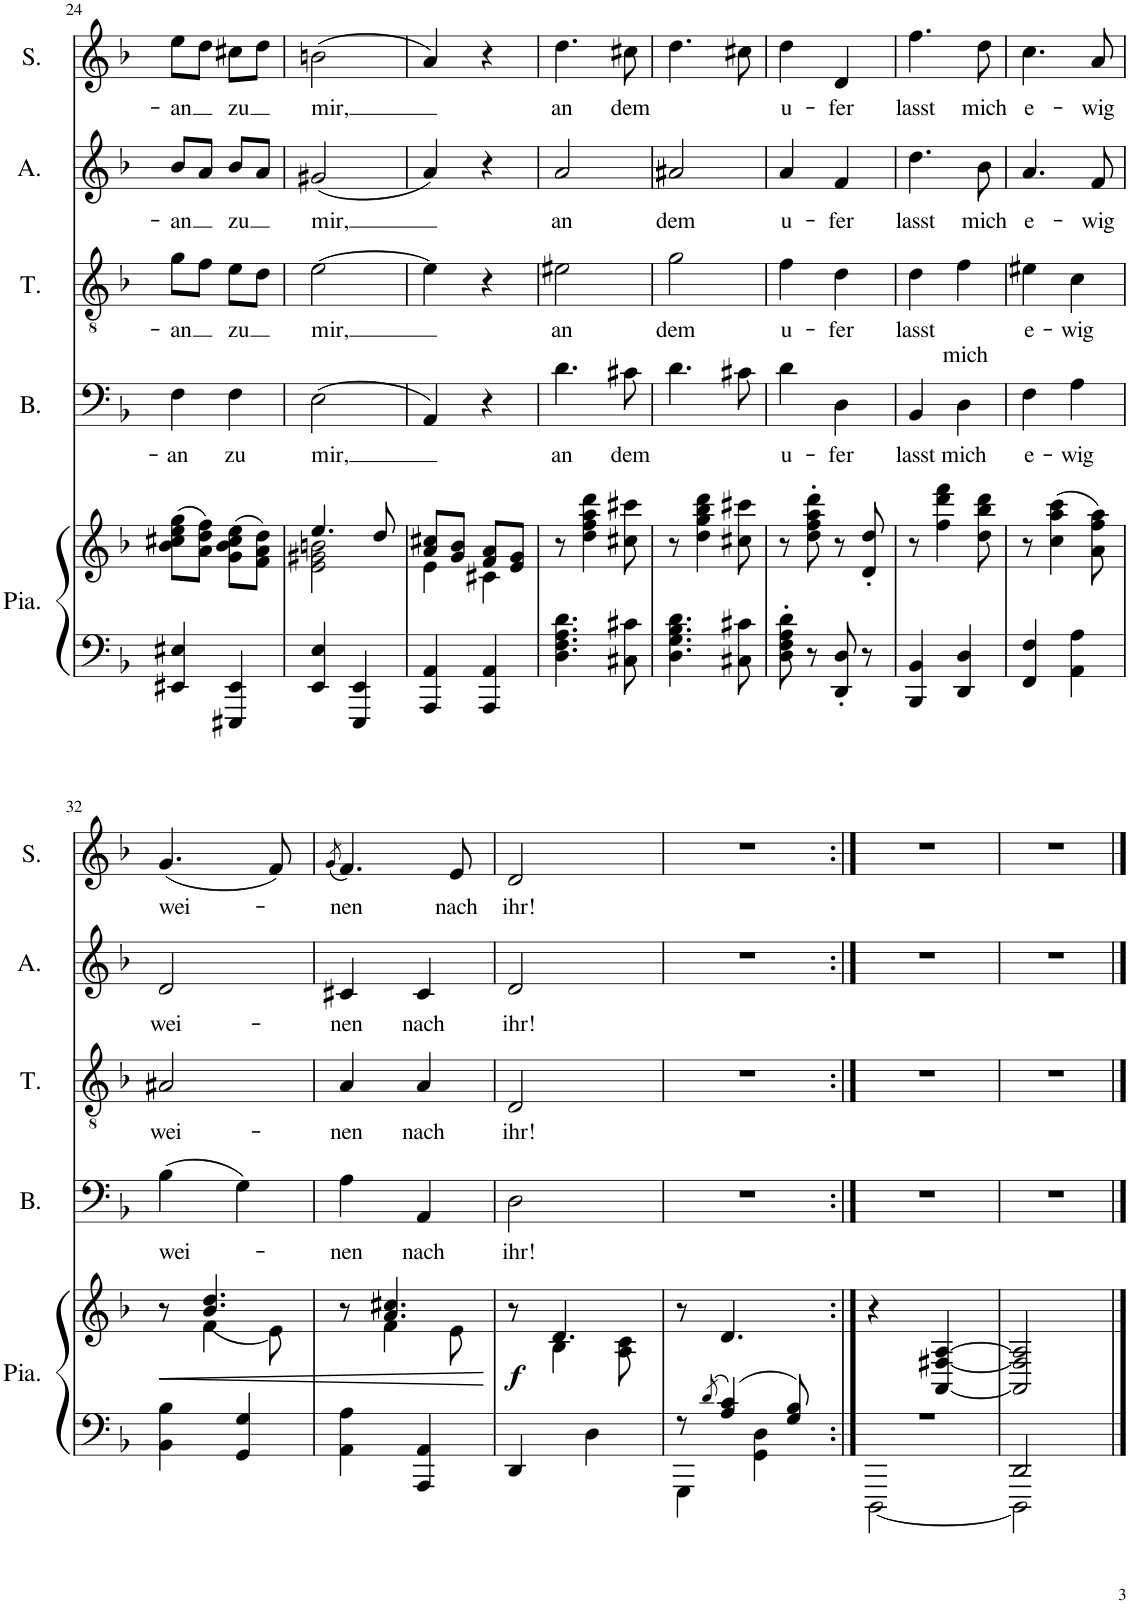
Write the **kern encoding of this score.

**kern	**kern	**dynam	**kern	**text	**kern	**text	**kern	**text	**kern	**text
*part5	*part5	*part5	*part4	*part4	*part3	*part3	*part2	*part2	*part1	*part1
*staff6	*staff5	*staff5/6	*staff4	*staff4	*staff3	*staff3	*staff2	*staff2	*staff1	*staff1
*I"Piano	*	*	*I"Basse	*	*I"Ténor	*	*I"Alto	*	*I"Soprano	*
*I'Pia.	*	*	*I'B.	*	*I'T.	*	*I'A.	*	*I'S.	*
!!LO:PB:g=z
*clefF4	*clefG2	*	*clefF4	*	*clefGv2	*	*clefG2	*	*clefG2	*
*k[b-]	*k[b-]	*	*k[b-]	*	*k[b-]	*	*k[b-]	*	*k[b-]	*
*M2/4	*M2/4	*	*M2/4	*	*M2/4	*	*M2/4	*	*M2/4	*
=24	=24	=24	=24	=24	=24	=24	=24	=24	=24	=24
!	!	!	!	!LO:LY:b	!	!LO:LY:b	!	!LO:LY:b	!	!LO:LY:b
4EE#X/ 4E#X/	(8b-\ 8cc#X\ 8ee\ 8gg\L	.	4F\	an	8g\L	-an	8b-/L	-an	8ee\L	-an
.	8a\ 8dd\ 8ff\J)	.	.	.	8f\J	.	8a/J	.	8dd\J	.
!	!	!	!	!LO:LY:b	!	!LO:LY:b	!	!LO:LY:b	!	!LO:LY:b
4EEE#X/ 4EE#/	(8g\ 8b-\ 8cc#\ 8ee\L	.	4F\	zu	8e\L	zu	8b-/L	zu	8cc#X\L	zu
.	8f\ 8a\ 8dd\J)	.	.	.	8d\J	.	8a/J	.	8dd\J	.
=25	=25	=25	=25	=25	=25	=25	=25	=25	=25	=25
*	*^	*	*	*	*	*	*	*	*	*
!	!	!	!	!	!LO:LY:b	!	!LO:LY:b	!	!LO:LY:b	!	!LO:LY:b
4EE/ 4E/	4.ee/	2e\ 2g#X\ 2bn\	.	(2E\	mir,	[2e\	mir,	(2g#X/	mir,	(2bn\	mir,
4EEE/ 4EE/	.	.	.	.	.	.	.	.	.	.	.
.	8dd/	.	.	.	.	.	.	.	.	.	.
=26	=26	=26	=26	=26	=26	=26	=26	=26	=26	=26	=26
4AAA/ 4AA/	8a/ 8cc#X/L	4e\	.	4AA/)	.	4e\]	.	4a/)	.	4a/)	.
.	8g/ 8b-/J	.	.	.	.	.	.	.	.	.	.
4AAA/ 4AA/	8f/ 8a/L	4c#X\	.	4r	.	4r	.	4r	.	4r	.
.	8e/ 8g/J	.	.	.	.	.	.	.	.	.	.
*	*v	*v	*	*	*	*	*	*	*	*	*
=27	=27	=27	=27	=27	=27	=27	=27	=27	=27	=27
!	!	!	!	!LO:LY:b	!	!LO:LY:b	!	!LO:LY:b	!	!LO:LY:b
4.D\ 4.F\ 4.A\ 4.d\	8r	.	4.d\	an	2e#X\	an	2a/	an	4.dd\	an
.	4dd\ 4ff\ 4aa\ 4ddd\	.	.	.	.	.	.	.	.	.
!	!	!	!	!LO:LY:b	!	!	!	!	!	!LO:LY:b
8C#X\ 8c#X\	8cc#X\ 8ccc#X\	.	8c#X\	dem	.	.	.	.	8cc#X\	dem
=28	=28	=28	=28	=28	=28	=28	=28	=28	=28	=28
!	!	!	!	!	!	!LO:LY:b	!	!LO:LY:b	!	!
4.D\ 4.G\ 4.B-\ 4.d\	8r	.	4.d\	.	2g\	dem	2a#X/	dem	4.dd\	.
.	4dd\ 4gg\ 4bb-\ 4ddd\	.	.	.	.	.	.	.	.	.
8C#X\ 8c#X\	8cc#X\ 8ccc#X\	.	8c#X\	.	.	.	.	.	8cc#X\	.
=29	=29	=29	=29	=29	=29	=29	=29	=29	=29	=29
!	!	!	!	!LO:LY:b	!	!LO:LY:b	!	!LO:LY:b	!	!LO:LY:b
8D\' 8F\' 8A\' 8d\'	8r	.	4d\	u-	4f\	u-	4a/	u-	4dd\	u-
8r	8dd\' 8ff\' 8aa\' 8ddd\'	.	.	.	.	.	.	.	.	.
!	!	!	!	!LO:LY:b	!	!LO:LY:b	!	!LO:LY:b	!	!LO:LY:b
8DD/' 8D/'	8r	.	4D\	-fer	4d\	-fer	4f/	-fer	4d/	-fer
8r	8d/' 8dd/'	.	.	.	.	.	.	.	.	.
=30	=30	=30	=30	=30	=30	=30	=30	=30	=30	=30
!	!	!	!	!LO:LY:b	!	!LO:LY:b	!	!LO:LY:b	!	!LO:LY:b
4BBB-/ 4BB-/	8r	.	4BB-/	lasst	4d\	lasst	4.dd\	lasst	4.ff\	lasst
.	4ff\ 4ddd\ 4fff\	.	.	.	.	.	.	.	.	.
!	!	!	!	!LO:LY:b	!	!LO:LY:b	!	!	!	!
4DD/ 4D/	.	.	4D\	mich	4e\	mich	.	.	.	.
!	!	!	!	!	!	!	!	!LO:LY:b	!	!LO:LY:b
.	8dd\ 8bb-\ 8ddd\	.	.	.	.	.	8b-\	mich	8dd\	mich
=31	=31	=31	=31	=31	=31	=31	=31	=31	=31	=31
!	!	!	!	!LO:LY:b	!	!LO:LY:b	!	!LO:LY:b	!	!LO:LY:b
4FF/ 4F/	8r	.	4F\	e-	4e#X\	e-	4.a/	e-	4.cc\	e-
.	(4cc\ 4aa\ 4ccc\	.	.	.	.	.	.	.	.	.
!	!	!	!	!LO:LY:b	!	!LO:LY:b	!	!	!	!
4AA\ 4A\	.	.	4A\	-wig	4c\	-wig	.	.	.	.
!	!	!	!	!	!	!	!	!LO:LY:b	!	!LO:LY:b
.	8a\ 8ff\ 8aa\)	.	.	.	.	.	8f/	-wig	8a/	-wig
!!LO:LB:g=z
=32	=32	=32	=32	=32	=32	=32	=32	=32	=32	=32
!	!	!LO:HP:b	!	!LO:LY:b	!	!LO:LY:b	!	!LO:LY:b	!	!LO:LY:b
*	*^	*	*	*	*	*	*	*	*	*
4BB-\ 4B-\	8r	8ryy	<	(4B-\	wei-	2A#X/	wei-	2d/	wei-	(4.g/	wei-
.	4.b-/ 4.dd/	(4f\	.	.	.	.	.	.	.	.	.
4GG/ 4G/	.	.	.	4G\)	.	.	.	.	.	.	.
.	.	8e\)	.	.	.	.	.	.	.	8f/)	.
=33	=33	=33	=33	=33	=33	=33	=33	=33	=33	=33	=33
.	.	.	.	.	.	.	.	.	.	(8qg/	.
!	!	!	!	!	!LO:LY:b	!	!LO:LY:b	!	!LO:LY:b	!	!LO:LY:b
4AA\ 4A\	8r	8ryy	.	4A\	-nen	4A/	-nen	4c#X/	-nen	4.f/)	-nen
.	4.a/ 4.cc#X/	4f\	.	.	.	.	.	.	.	.	.
!	!	!	!	!	!LO:LY:b	!	!LO:LY:b	!	!LO:LY:b	!	!
4AAA/ 4AA/	.	.	.	4AA/	nach	4A/	nach	4c#/	nach	.	.
!	!	!	!	!	!	!	!	!	!	!	!LO:LY:b
.	.	8e\	.	.	.	.	.	.	.	8e/	nach
*	*v	*v	*	*	*	*	*	*	*	*	*
.	.	[	.	.	.	.	.	.	.	.
=34	=34	=34	=34	=34	=34	=34	=34	=34	=34	=34
*	*^	*	*	*	*	*	*	*	*	*
!	!	!	!LO:DY:b	!	!LO:LY:b	!	!LO:LY:b	!	!LO:LY:b	!	!LO:LY:b
4DD/	8r	8ryy	f	2D\	ihr!	2D/	ihr!	2d/	ihr!	2d/	ihr!
.	4.d/	4B-\	.	.	.	.	.	.	.	.	.
4D\	.	.	.	.	.	.	.	.	.	.	.
.	.	8A\ 8c\	.	.	.	.	.	.	.	.	.
*	*v	*v	*	*	*	*	*	*	*	*	*
=35	=35	=35	=35	=35	=35	=35	=35	=35	=35	=35
*^	*	*	*	*	*	*	*	*	*	*
8r	4GGG\	8r	.	2r	.	2r	.	2r	.	2r	.
8qd/	.	.	.	.	.	.	.	.	.	.	.
4A/ 4c/	.	4.d/	.	.	.	.	.	.	.	.	.
.	4GG\ 4D\	.	.	.	.	.	.	.	.	.	.
8G/ 8B-/	.	.	.	.	.	.	.	.	.	.	.
=36:|!	=36:|!	=36:|!	=36:|!	=36:|!	=36:|!	=36:|!	=36:|!	=36:|!	=36:|!	=36:|!	=36:|!
2r	[2DDD\	4r	.	2r	.	2r	.	2r	.	2r	.
.	.	[4AA/ [4F#X/ [4A/	.	.	.	.	.	.	.	.	.
=37	=37	=37	=37	=37	=37	=37	=37	=37	=37	=37	=37
2DD/	2DDD\]	2AA/] 2F#/] 2A/]	.	2r	.	2r	.	2r	.	2r	.
*v	*v	*	*	*	*	*	*	*	*	*	*
==	==	==	==	==	==	==	==	==	==	==
*-	*-	*-	*-	*-	*-	*-	*-	*-	*-	*-
